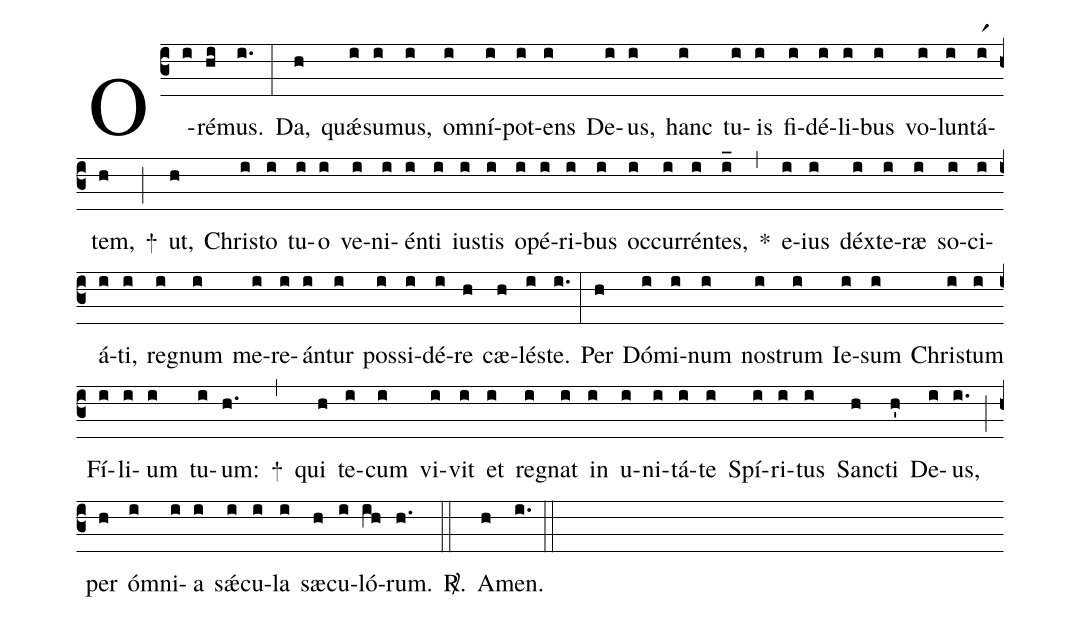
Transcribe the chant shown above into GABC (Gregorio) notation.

%%
(c3)
O(i)ré(hi)mus.(i.) (:)

Da,(h) quǽ(i)su(i)mus,(i) om(i)ní(i)pot(i)ens(i) De(i)us,(i) hanc(i) tu(i)is(i) fi(i)dé(i)li(i)bus(i) vo(i)lun(i)tá(ir1)tem,(h) +(;)
ut,(h) Chris(i)to(i) tu(i)o(i) ve(i)ni(i)én(i)ti(i) ius(i)tis(i) o(i)pé(i)ri(i)bus(i) oc(i)cur(i)rén(i)tes,(i_) *(,)
e(i)ius(i) déx(i)te(i)ræ(i) so(i)ci(i)á(i)ti,(i) re(i)gnum(i) me(i)re(i)án(i)tur(i) pos(i)si(i)dé(i)re(h) cæ(h)lés(i)te.(i.) (:)

Per(h) Dó(i)mi(i)num(i) nos(i)trum(i) Ie(i)sum(i) Chris(i)tum(i) Fí(i)li(i)um(i) tu(i)um:(h.) +(,)
qui(h) te(i)cum(i) vi(i)vit(i) et(i) reg(i)nat(i) in(i) u(i)ni(i)tá(i)te(i) Spí(i)ri(i)tus(i) San(h)cti(h') De(i)us,(i.) (;)
per(h) óm(i)ni(i)a(i) sǽ(i)cu(i)la(i) sæ(h)cu(i)ló(ih)rum.(h.) <sp>R/</sp>.(::)
A(h)men.(i.) (::)
